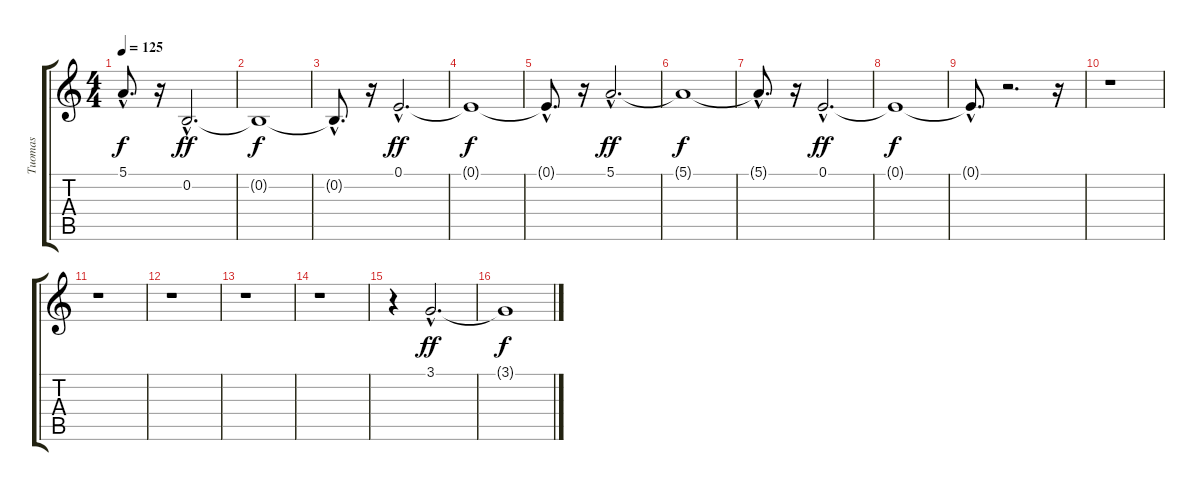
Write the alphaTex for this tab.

\track ("Tuomas" "Tuomas") {instrument stringensemble1}
\staff {score tabs}
\tuning (E4 B3 G3 D3 A2 E2) {hide}
\ts (4 4)
\tempo 125
\clef g2
\ks c
5.1{hac t}.8{d dy f} r.16 0.2{hac}.2{d dy ff} |
0.2{t}.1{dy f} |
0.2{hac t}.8{d} r.16 0.1{hac}.2{d dy ff} |
0.1{t}.1{dy f} |
0.1{hac t}.8{d} r.16 5.1{hac}.2{d dy ff} |
5.1{t}.1{dy f} |
5.1{hac t}.8{d} r.16 0.1{hac}.2{d dy ff} |
0.1{t}.1{dy f} |
0.1{hac t}.8{d} r.2{d} r.16 |
r.1 |
r.1 |
r.1 |
r.1 |
r.1 |
r.4 3.1{hac}.2{d dy ff} |
3.1{t}.1{dy f}
